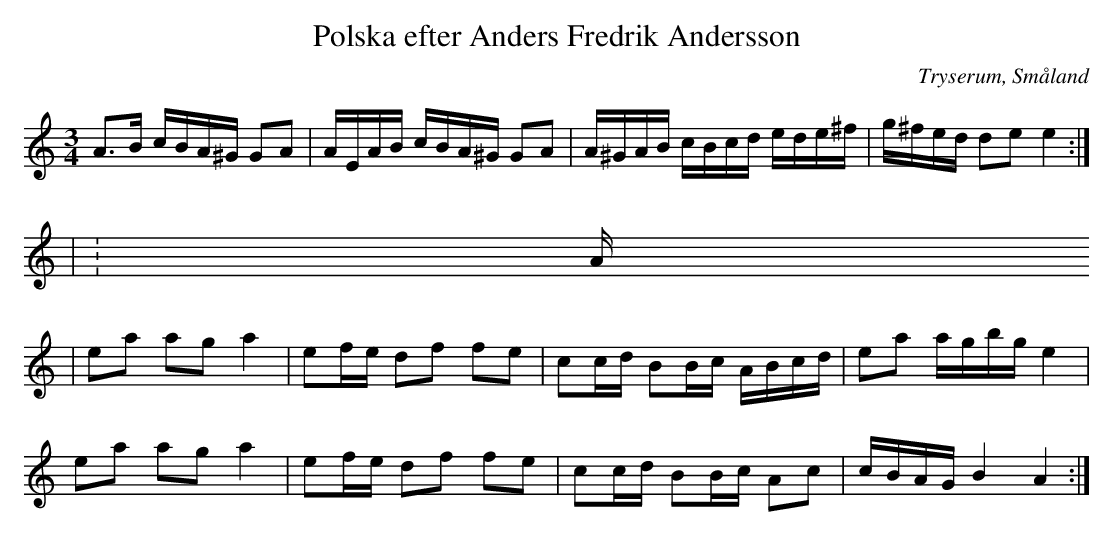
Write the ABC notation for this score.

X:1
Q: 100
T:Polska efter Anders Fredrik Andersson
L:1/16
M:3/4
O: Tryserum, Småland
K:Am
A2>B2 cBA^G G2A2 | AEAB cBA^G G2A2 | A^GAB cBcd ede^f | g^fed d2e2 e4 :|
|K:A
|e2a2 a2g2- a4 | e2fe d2f2 f2e2 | c2cd B2Bc ABcd | e2a2 agbg e4 |
e2a2 a2g2- a4 | e2fe d2f2 f2e2 | c2cd B2Bc A2c2 | cBAG B4 A4 :|
